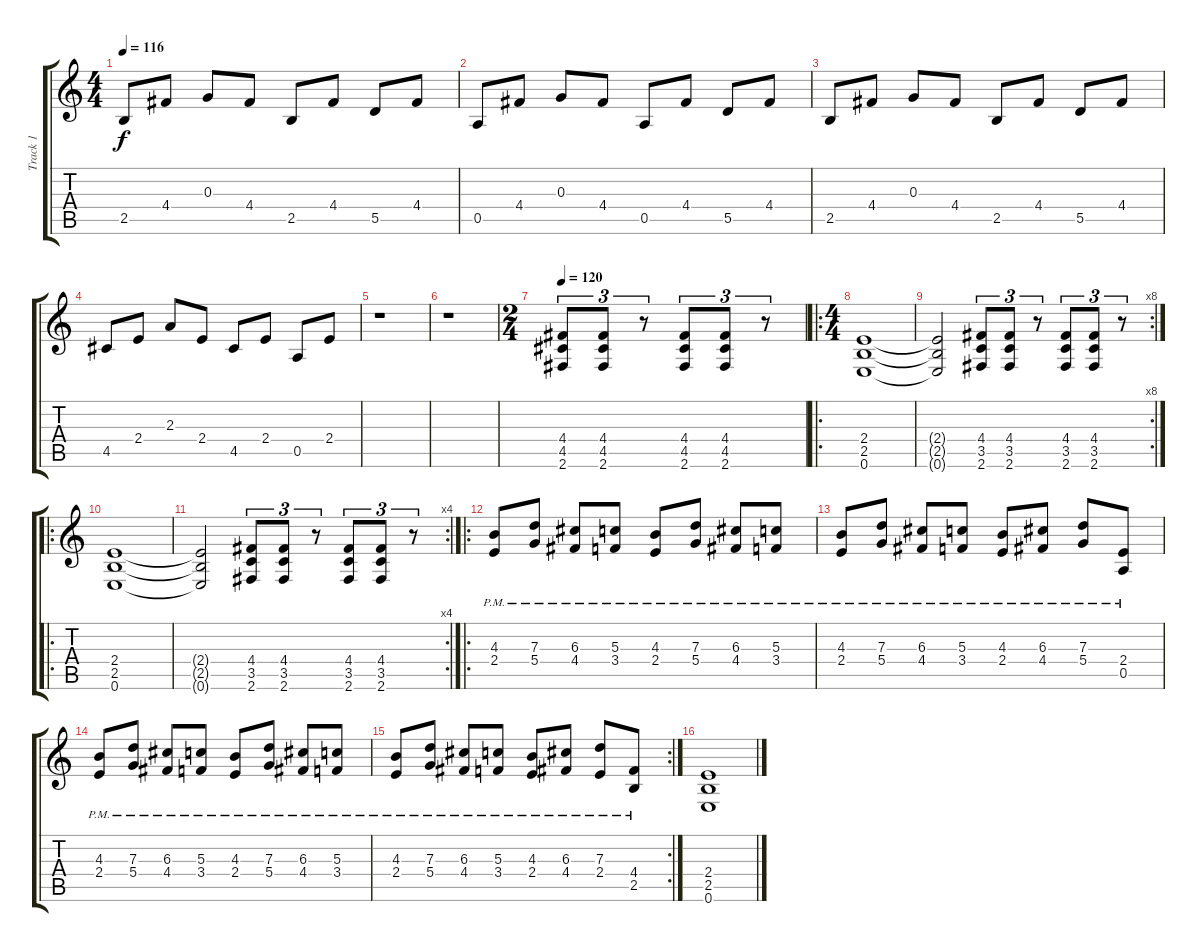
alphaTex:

\track ("Track 1" "Track 1") {instrument electricguitarjazz}
\staff {score tabs}
\tuning (E4 B3 G3 D3 A2 E2) {hide}
\ts (4 4)
\tempo 116
\clef g2
\ks c
2.5.8{dy f} 4.4.8 0.3.8 4.4.8 2.5.8 4.4.8 5.5.8 4.4.8 |
0.5.8 4.4.8 0.3.8 4.4.8 0.5.8 4.4.8 5.5.8 4.4.8 |
2.5.8 4.4.8 0.3.8 4.4.8 2.5.8 4.4.8 5.5.8 4.4.8 |
4.5.8 2.4.8 2.3.8 2.4.8 4.5.8 2.4.8 0.5.8 2.4.8 |
r.1 |
r.1 |
\ts (2 4)
\tempo 120
(4.4 4.5 2.6).8{tu (3 2) instrument distortionguitar} (4.4 4.5 2.6).8{tu (3 2)} r.8{tu (3 2)} (4.4 4.5 2.6).8{tu (3 2)} (4.4 4.5 2.6).8{tu (3 2)} r.8{tu (3 2)} |
\ro
\ts (4 4)
(2.4 2.5 0.6).1 |
\rc 8
(2.4{t} 2.5{t} 0.6{t}).2 (4.4 3.5 2.6).8{tu (3 2)} (4.4 3.5 2.6).8{tu (3 2)} r.8{tu (3 2)} (4.4 3.5 2.6).8{tu (3 2)} (4.4 3.5 2.6).8{tu (3 2)} r.8{tu (3 2)} |
\ro
(2.4 2.5 0.6).1 |
\rc 4
(2.4{t} 2.5{t} 0.6{t}).2 (4.4 3.5 2.6).8{tu (3 2)} (4.4 3.5 2.6).8{tu (3 2)} r.8{tu (3 2)} (4.4 3.5 2.6).8{tu (3 2)} (4.4 3.5 2.6).8{tu (3 2)} r.8{tu (3 2)} |
\ro
(4.3{pm} 2.4{pm}).8 (7.3{pm} 5.4{pm}).8 (6.3{pm} 4.4{pm}).8 (5.3{pm} 3.4{pm}).8 (4.3{pm} 2.4{pm}).8 (7.3{pm} 5.4{pm}).8 (6.3{pm} 4.4{pm}).8 (5.3{pm} 3.4{pm}).8 |
(4.3{pm} 2.4{pm}).8 (7.3{pm} 5.4{pm}).8 (6.3{pm} 4.4{pm}).8 (5.3{pm} 3.4{pm}).8 (4.3{pm} 2.4{pm}).8 (6.3{pm} 4.4{pm}).8 (7.3{pm} 5.4{pm}).8 (2.4{pm} 0.5{pm}).8 |
(4.3{pm} 2.4{pm}).8 (7.3{pm} 5.4{pm}).8 (6.3{pm} 4.4{pm}).8 (5.3{pm} 3.4{pm}).8 (4.3{pm} 2.4{pm}).8 (7.3{pm} 5.4{pm}).8 (6.3{pm} 4.4{pm}).8 (5.3{pm} 3.4{pm}).8 |
\rc 2
(4.3{pm} 2.4{pm}).8 (7.3{pm} 5.4{pm}).8 (6.3{pm} 4.4{pm}).8 (5.3{pm} 3.4{pm}).8 (4.3{pm} 2.4{pm}).8 (6.3{pm} 4.4{pm}).8 (7.3{pm} 2.4{pm}).8 (4.4{pm} 2.5{pm}).8 |
(2.4 2.5 0.6).1
